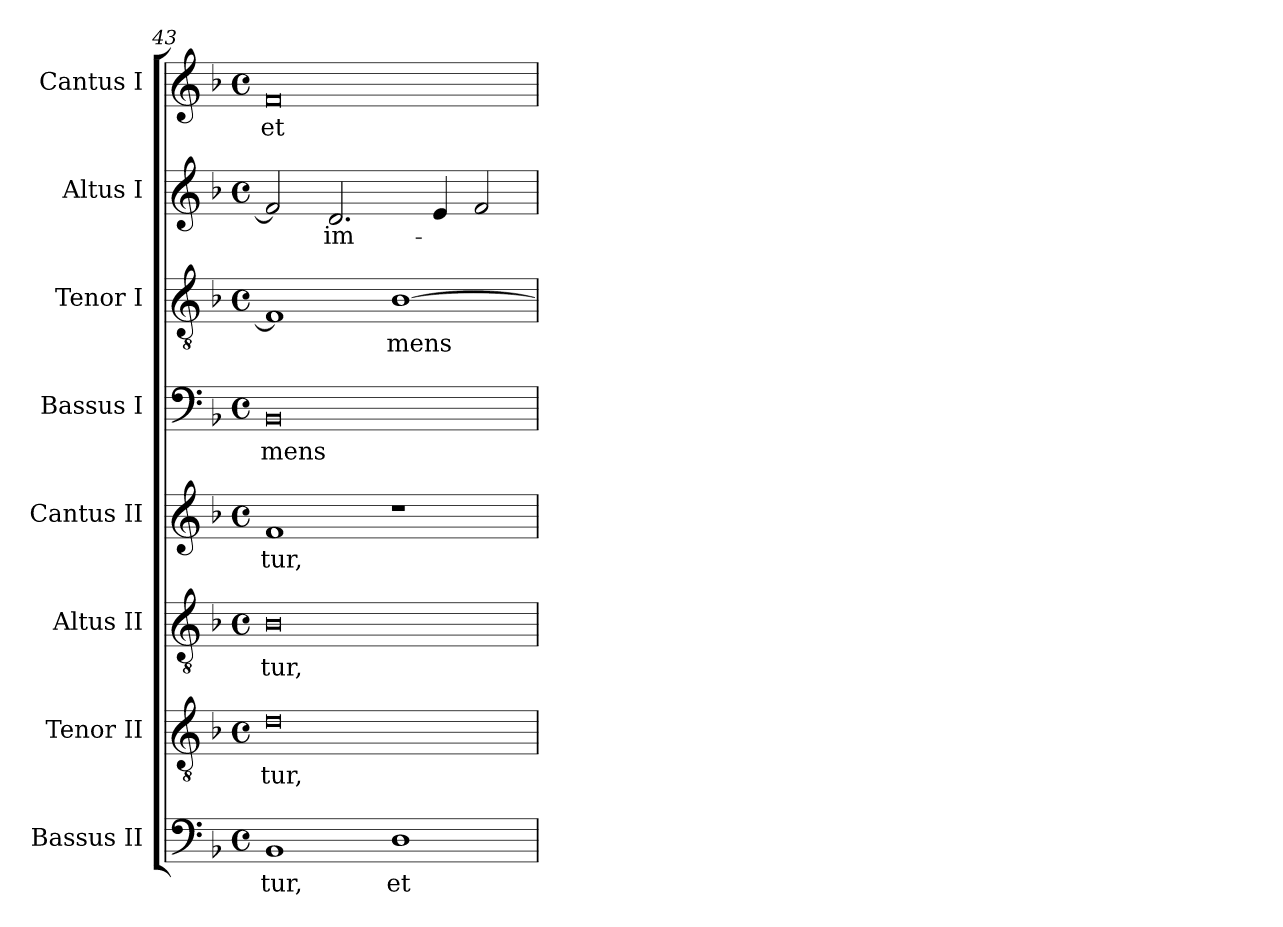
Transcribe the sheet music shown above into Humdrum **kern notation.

**kern	**text	**kern	**text	**kern	**text	**kern	**text	**kern	**text	**kern	**text	**kern	**text	**kern	**text
*part8	*part8	*part7	*part7	*part6	*part6	*part5	*part5	*part4	*part4	*part3	*part3	*part2	*part2	*part1	*part1
*staff8	*staff8	*staff7	*staff7	*staff6	*staff6	*staff5	*staff5	*staff4	*staff4	*staff3	*staff3	*staff2	*staff2	*staff1	*staff1
*I"Bassus II	*	*I"Tenor II	*	*I"Altus II	*	*I"Cantus II	*	*I"Bassus I	*	*I"Tenor I	*	*I"Altus I	*	*I"Cantus I	*
!!LO:LB:g=z
*clefF4	*	*clefGv2	*	*clefGv2	*	*clefG2	*	*clefF4	*	*clefGv2	*	*clefG2	*	*clefG2	*
*k[b-]	*	*k[b-]	*	*k[b-]	*	*k[b-]	*	*k[b-]	*	*k[b-]	*	*k[b-]	*	*k[b-]	*
*F:	*	*F:	*	*F:	*	*F:	*	*F:	*	*F:	*	*F:	*	*F:	*
*M4/4	*	*M4/4	*	*M4/4	*	*M4/4	*	*M4/4	*	*M4/4	*	*M4/4	*	*M4/4	*
*met(c)	*	*met(c)	*	*met(c)	*	*met(c)	*	*met(c)	*	*met(c)	*	*met(c)	*	*met(c)	*
=43	=43	=43	=43	=43	=43	=43	=43	=43	=43	=43	=43	=43	=43	=43	=43
!	!LO:LY:b:cj	!	!LO:LY:b:cj	!	!LO:LY:b:cj	!	!LO:LY:b:cj	!	!LO:LY:b:cj	!	!	!	!	!	!LO:LY:b:cj
1BB-	-tur,	0d	tur,	0B-	-tur,	1f	-tur,	0BB-	mens	1F]	.	2f/]	.	0f	et
!	!	!	!	!	!	!	!	!	!	!	!	!	!LO:LY:b	!	!
.	.	.	.	.	.	.	.	.	.	.	.	2.d/	im-	.	.
!	!LO:LY:b:cj	!	!	!	!	!	!	!	!	!	!LO:LY:b	!	!	!	!
1D	et	.	.	.	.	1r	.	.	.	[>1B-	mens	.	.	.	.
.	.	.	.	.	.	.	.	.	.	.	.	4e/	.	.	.
.	.	.	.	.	.	.	.	.	.	.	.	2f/	.	.	.
=	=	=	=	=	=	=	=	=	=	=	=	=	=	=	=
*-	*-	*-	*-	*-	*-	*-	*-	*-	*-	*-	*-	*-	*-	*-	*-
